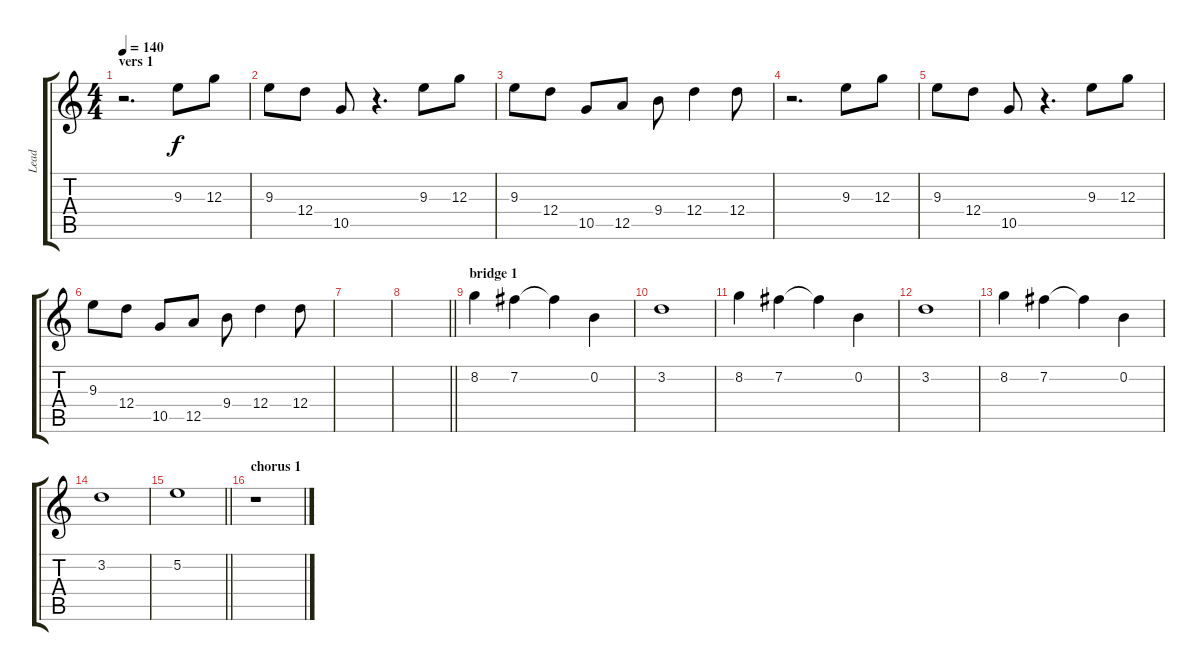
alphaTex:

\track ("Lead" "Lead") {instrument overdrivenguitar}
\staff {score tabs}
\tuning (E4 B3 G3 D3 A2 E2) {hide}
\ts (4 4)
\section ("" "vers 1")
\tempo 140
\clef g2
\ks c
r.2{d dy f} 9.3.8{volume 8} 12.3.8 |
9.3.8 12.4.8 10.5.8 r.4{d} 9.3.8 12.3.8 |
9.3.8 12.4.8 10.5.8 12.5.8 9.4.8 12.4.4 12.4.8 |
r.2{d} 9.3.8{volume 8} 12.3.8 |
9.3.8 12.4.8 10.5.8 r.4{d} 9.3.8 12.3.8 |
9.3.8 12.4.8 10.5.8 12.5.8 9.4.8 12.4.4 12.4.8 |
|
\barLineRight lightlight
|
\section ("" "bridge 1")
8.2.4 7.2.4 7.2{t}.4 0.2.4 |
3.2.1 |
8.2.4 7.2.4 7.2{t}.4 0.2.4 |
3.2.1 |
8.2.4 7.2.4 7.2{t}.4 0.2.4 |
3.2.1 |
\barLineRight lightlight
5.2.1 |
\section ("" "chorus 1")
r.1
